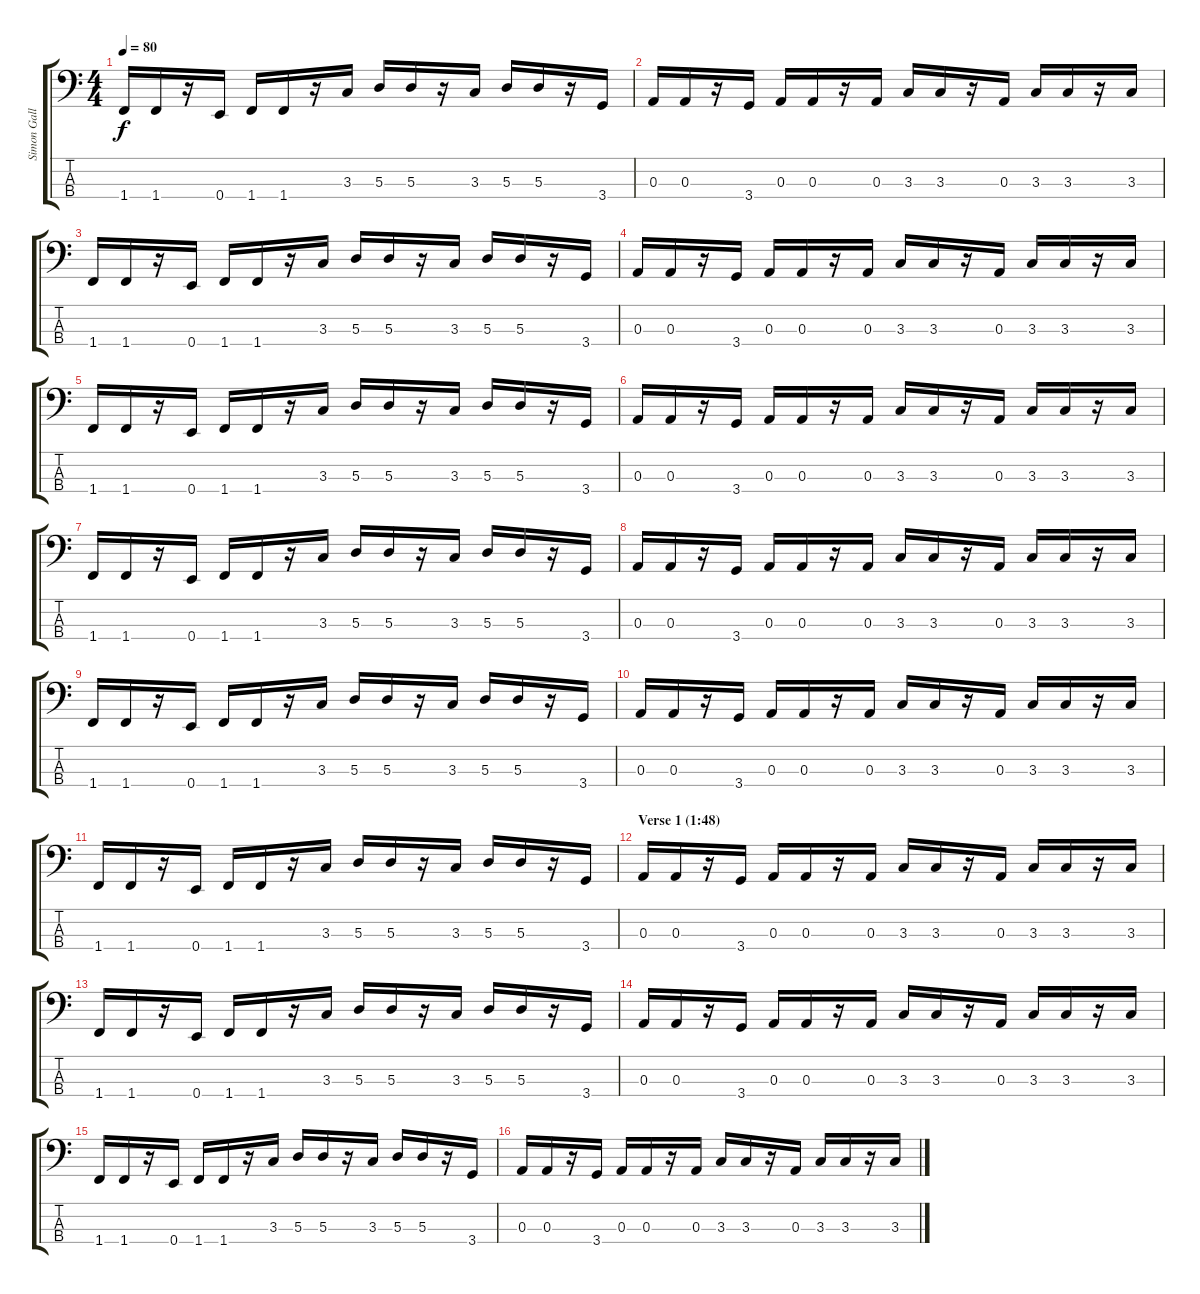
\track ("Simon Gallup (bass)" "Simon Gall") {instrument electricbasspick}
\staff {score tabs}
\tuning (G2 D2 A1 E1) {hide}
\ts (4 4)
\tempo 80
\clef f4
\ks c
1.4.16{dy f} 1.4.16 r.16 0.4.16 1.4.16 1.4.16 r.16 3.3.16 5.3.16 5.3.16 r.16 3.3.16 5.3.16 5.3.16 r.16 3.4.16 |
0.3.16 0.3.16 r.16 3.4.16 0.3.16 0.3.16 r.16 0.3.16 3.3.16 3.3.16 r.16 0.3.16 3.3.16 3.3.16 r.16 3.3.16 |
1.4.16 1.4.16 r.16 0.4.16 1.4.16 1.4.16 r.16 3.3.16 5.3.16 5.3.16 r.16 3.3.16 5.3.16 5.3.16 r.16 3.4.16 |
0.3.16 0.3.16 r.16 3.4.16 0.3.16 0.3.16 r.16 0.3.16 3.3.16 3.3.16 r.16 0.3.16 3.3.16 3.3.16 r.16 3.3.16 |
1.4.16 1.4.16 r.16 0.4.16 1.4.16 1.4.16 r.16 3.3.16 5.3.16 5.3.16 r.16 3.3.16 5.3.16 5.3.16 r.16 3.4.16 |
0.3.16 0.3.16 r.16 3.4.16 0.3.16 0.3.16 r.16 0.3.16 3.3.16 3.3.16 r.16 0.3.16 3.3.16 3.3.16 r.16 3.3.16 |
1.4.16 1.4.16 r.16 0.4.16 1.4.16 1.4.16 r.16 3.3.16 5.3.16 5.3.16 r.16 3.3.16 5.3.16 5.3.16 r.16 3.4.16 |
0.3.16 0.3.16 r.16 3.4.16 0.3.16 0.3.16 r.16 0.3.16 3.3.16 3.3.16 r.16 0.3.16 3.3.16 3.3.16 r.16 3.3.16 |
1.4.16 1.4.16 r.16 0.4.16 1.4.16 1.4.16 r.16 3.3.16 5.3.16 5.3.16 r.16 3.3.16 5.3.16 5.3.16 r.16 3.4.16 |
0.3.16 0.3.16 r.16 3.4.16 0.3.16 0.3.16 r.16 0.3.16 3.3.16 3.3.16 r.16 0.3.16 3.3.16 3.3.16 r.16 3.3.16 |
1.4.16 1.4.16 r.16 0.4.16 1.4.16 1.4.16 r.16 3.3.16 5.3.16 5.3.16 r.16 3.3.16 5.3.16 5.3.16 r.16 3.4.16 |
\section ("" "Verse 1 (1:48)")
0.3.16 0.3.16 r.16 3.4.16 0.3.16 0.3.16 r.16 0.3.16 3.3.16 3.3.16 r.16 0.3.16 3.3.16 3.3.16 r.16 3.3.16 |
1.4.16 1.4.16 r.16 0.4.16 1.4.16 1.4.16 r.16 3.3.16 5.3.16 5.3.16 r.16 3.3.16 5.3.16 5.3.16 r.16 3.4.16 |
0.3.16 0.3.16 r.16 3.4.16 0.3.16 0.3.16 r.16 0.3.16 3.3.16 3.3.16 r.16 0.3.16 3.3.16 3.3.16 r.16 3.3.16 |
1.4.16 1.4.16 r.16 0.4.16 1.4.16 1.4.16 r.16 3.3.16 5.3.16 5.3.16 r.16 3.3.16 5.3.16 5.3.16 r.16 3.4.16 |
0.3.16 0.3.16 r.16 3.4.16 0.3.16 0.3.16 r.16 0.3.16 3.3.16 3.3.16 r.16 0.3.16 3.3.16 3.3.16 r.16 3.3.16
